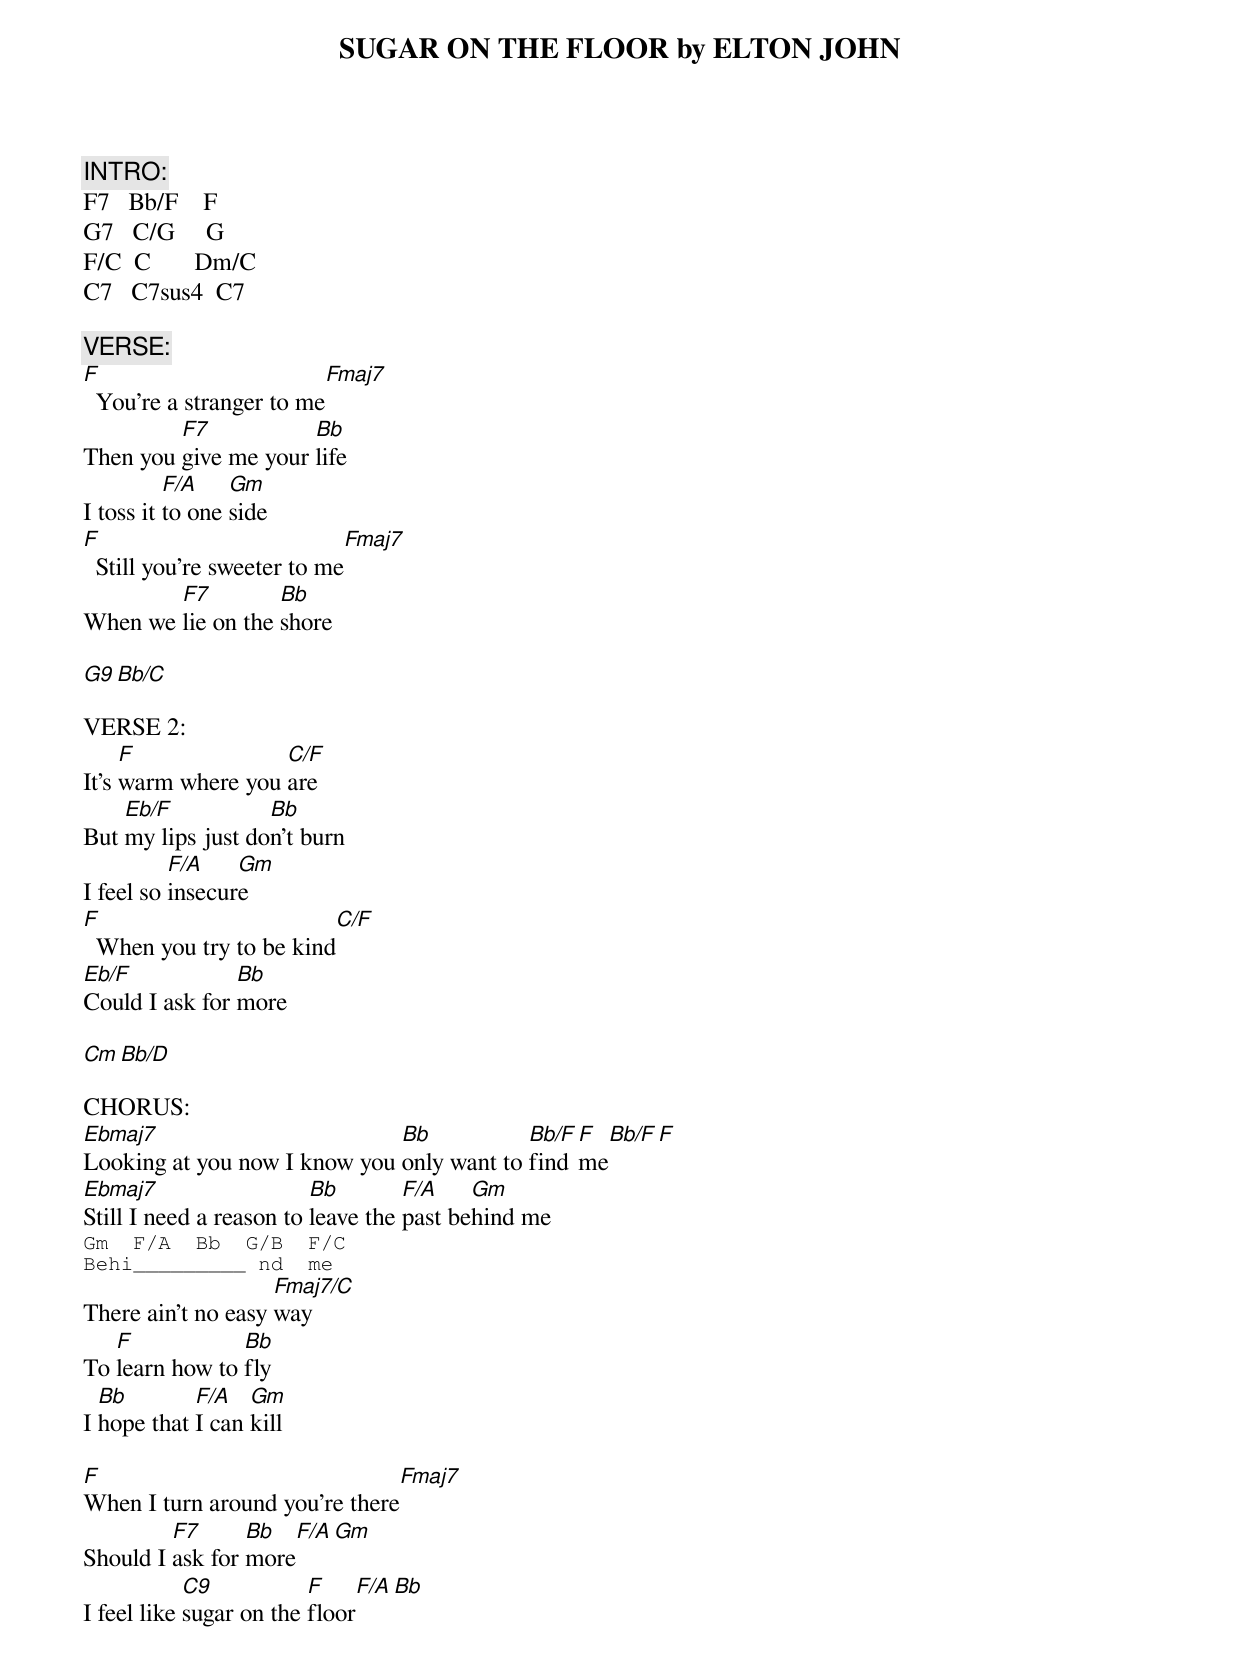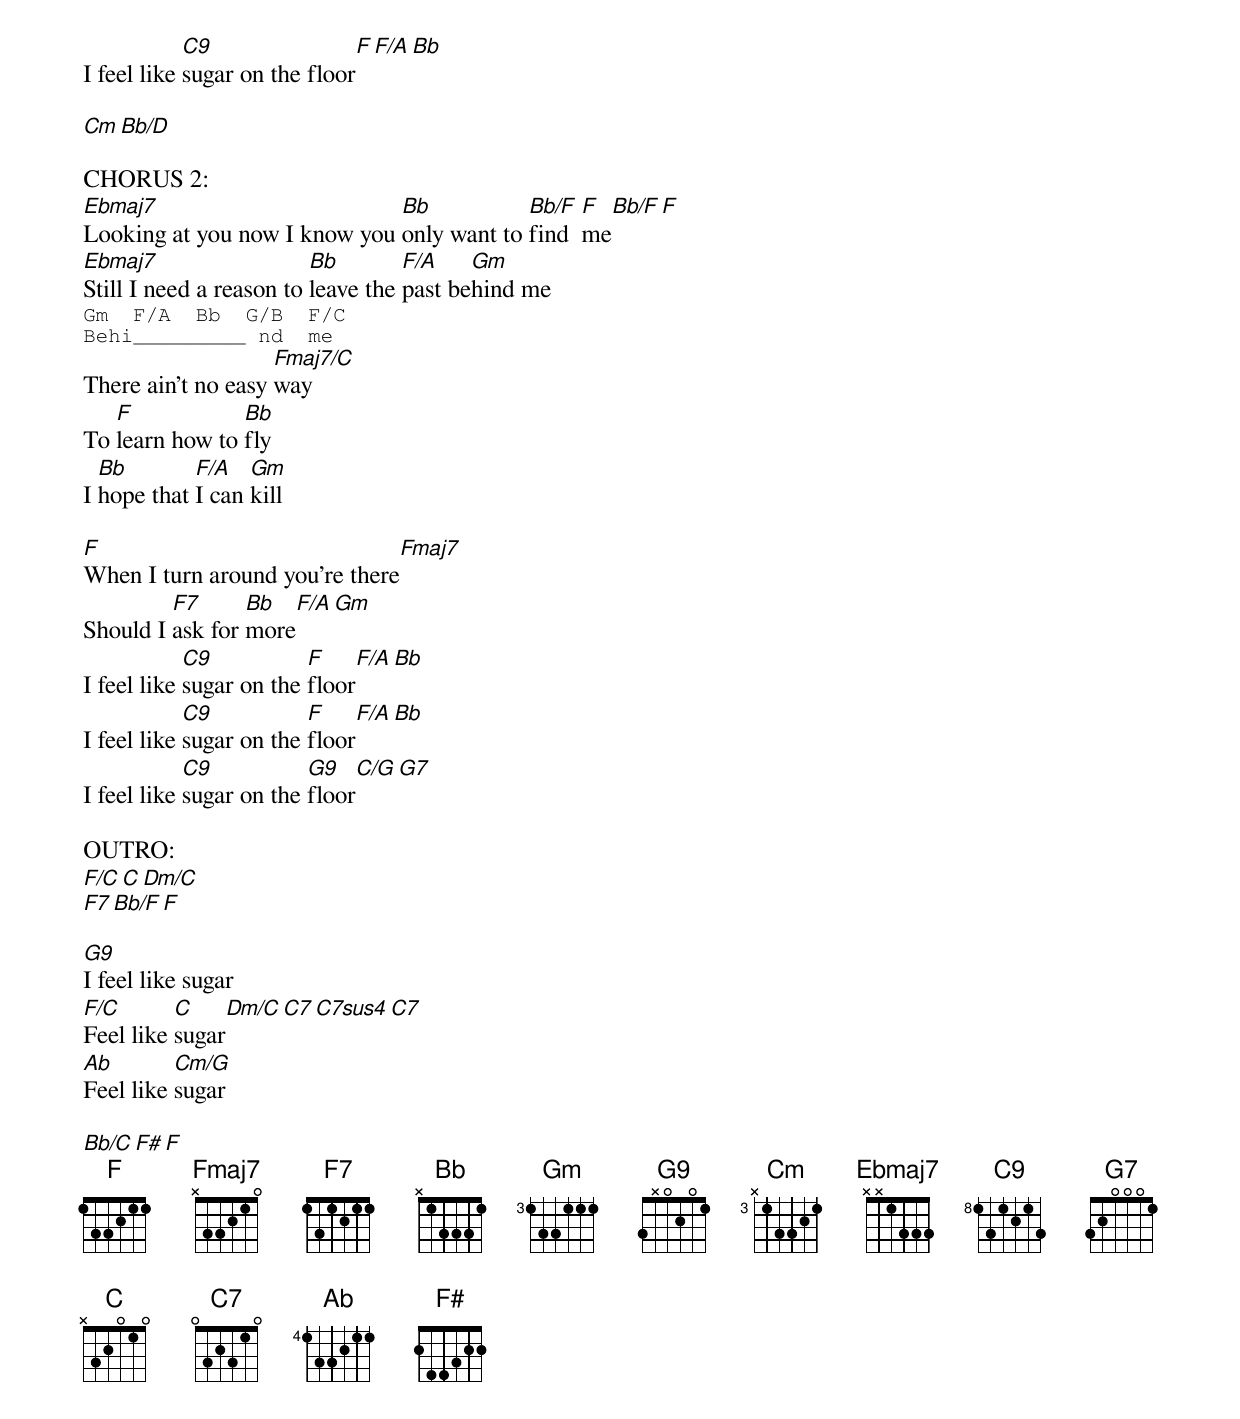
SUGAR ON THE FLOOR by ELTON JOHN

INTRO:
F7   Bb/F    F
G7   C/G     G
F/C  C       Dm/C
C7   C7sus4  C7

VERSE:
F                        Fmaj7
  You're a stranger to me
         F7           Bb
Then you give me your life
          F/A    Gm
I toss it to one side
F                           Fmaj7
  Still you're sweeter to me
        F7         Bb
When we lie on the shore

G9  Bb/C

VERSE 2:
     F              C/F
It's warm where you are
    Eb/F           Bb
But my lips just don't burn
          F/A    Gm
I feel so insecure
F                         C/F
  When you try to be kind
Eb/F            Bb
Could I ask for more

Cm  Bb/D

CHORUS:
Ebmaj7                        Bb           Bb/F F  Bb/F  F
Looking at you now I know you only want to find me
Ebmaj7                   Bb        F/A    Gm
Still I need a reason to leave the past behind me
Gm  F/A  Bb  G/B  F/C
Behi_________ nd  me
                    Fmaj7/C
There ain't no easy way
   F            Bb
To learn how to fly
  Bb        F/A   Gm
I hope that I can kill

F                               Fmaj7
When I turn around you're there
         F7      Bb   F/A  Gm
Should I ask for more
            C9           F     F/A  Bb
I feel like sugar on the floor
            C9                F  F/A  Bb
I feel like sugar on the floor

Cm  Bb/D

CHORUS 2:
Ebmaj7                        Bb           Bb/F  F  Bb/F  F
Looking at you now I know you only want to find  me
Ebmaj7                   Bb        F/A    Gm
Still I need a reason to leave the past behind me
Gm  F/A  Bb  G/B  F/C
Behi_________ nd  me
                    Fmaj7/C
There ain't no easy way
   F            Bb
To learn how to fly
  Bb        F/A   Gm
I hope that I can kill

F                               Fmaj7
When I turn around you're there
         F7      Bb   F/A  Gm
Should I ask for more
            C9           F     F/A  Bb
I feel like sugar on the floor
            C9           F     F/A  Bb
I feel like sugar on the floor
            C9           G9    C/G  G7
I feel like sugar on the floor

OUTRO:
F/C  C     Dm/C
F7   Bb/F  F

G9
I feel like sugar
F/C       C    Dm/C  C7  C7sus4  C7
Feel like sugar
Ab        Cm/G
Feel like sugar

Bb/C  F#  F
